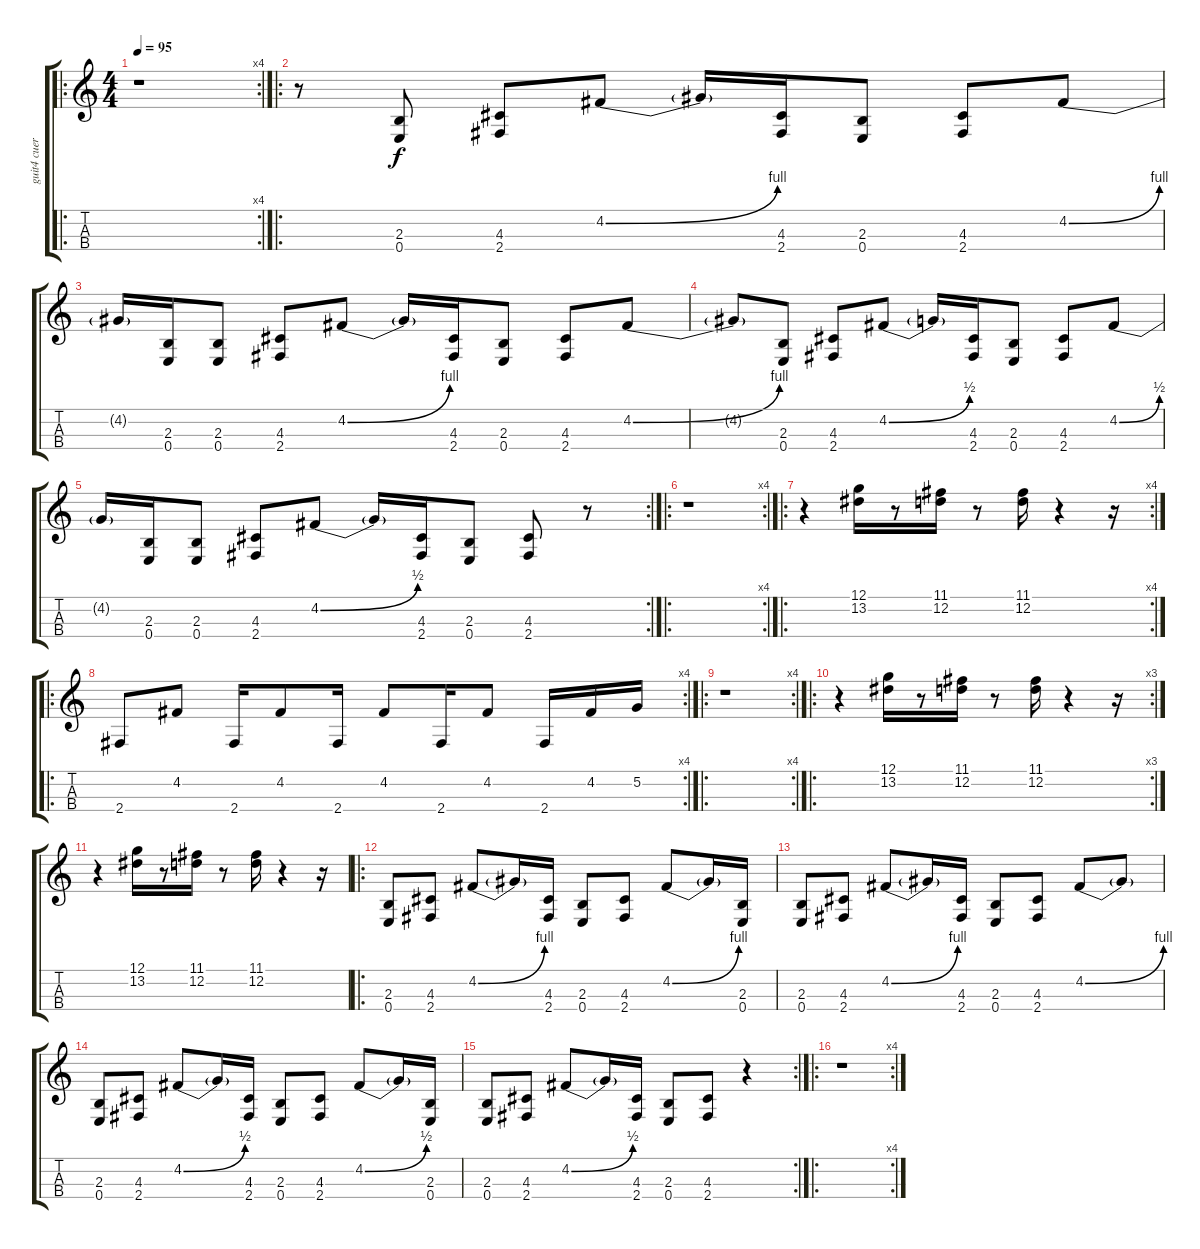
\track ("guit4 cuerdas c/dist" "guit4 cuer") {instrument distortionguitar}
\staff {score tabs}
\tuning (G3 D3 A2 E2) {hide}
\ro
\rc 4
\ts (4 4)
\tempo 95
\clef g2
\ks c
r.1{dy f instrument distortionguitar} |
\ro
r.8 (2.3 0.4).8 (4.3 2.4).8 4.2{be (bend 0 0 60 4)}.8 4.2{t}.16 (4.3 2.4).16 (2.3 0.4).8 (4.3 2.4).8 4.2{be (bend 0 0 60 4)}.8 |
4.2{t}.16 (2.3 0.4).16 (2.3 0.4).8 (4.3 2.4).8 4.2{be (bend 0 0 60 4)}.8 4.2{t}.16 (4.3 2.4).16 (2.3 0.4).8 (4.3 2.4).8 4.2{be (bend 0 0 60 4)}.8 |
4.2{t}.8 (2.3 0.4).8 (4.3 2.4).8 4.2{be (bend 0 0 60 2)}.8 4.2{t}.16 (4.3 2.4).16 (2.3 0.4).8 (4.3 2.4).8 4.2{be (bend 0 0 60 2)}.8 |
\rc 2
4.2{t}.16 (2.3 0.4).16 (2.3 0.4).8 (4.3 2.4).8 4.2{be (bend 0 0 60 2)}.8 4.2{t}.16 (4.3 2.4).16 (2.3 0.4).8 (4.3 2.4).8 r.8 |
\ro
\rc 4
r.1 |
\ro
\rc 4
r.4 (12.1 13.2).16 r.8 (11.1 12.2).16 r.8 (11.1 12.2).16 r.4 r.16 |
\ro
\rc 4
2.4.8 4.2.8 2.4.16 4.2.8 2.4.16 4.2.8 2.4.16 4.2.8 2.4.16 4.2.16 5.2.16 |
\ro
\rc 4
r.1 |
\ro
\rc 3
r.4 (12.1 13.2).16 r.8 (11.1 12.2).16 r.8 (11.1 12.2).16 r.4 r.16 |
r.4 (12.1 13.2).16 r.8 (11.1 12.2).16 r.8 (11.1 12.2).16 r.4 r.16 |
\ro
(2.3 0.4).8 (4.3 2.4).8 4.2{be (bend 0 0 60 4)}.8 4.2{t}.16 (4.3 2.4).16 (2.3 0.4).8 (4.3 2.4).8 4.2{be (bend 0 0 60 4)}.8 4.2{t}.16 (2.3 0.4).16 |
(2.3 0.4).8 (4.3 2.4).8 4.2{be (bend 0 0 60 4)}.8 4.2{t}.16 (4.3 2.4).16 (2.3 0.4).8 (4.3 2.4).8 4.2{be (bend 0 0 60 4)}.8 4.2{t}.8 |
(2.3 0.4).8 (4.3 2.4).8 4.2{be (bend 0 0 60 2)}.8 4.2{t}.16 (4.3 2.4).16 (2.3 0.4).8 (4.3 2.4).8 4.2{be (bend 0 0 60 2)}.8 4.2{t}.16 (2.3 0.4).16 |
\rc 2
(2.3 0.4).8 (4.3 2.4).8 4.2{be (bend 0 0 60 2)}.8 4.2{t}.16 (4.3 2.4).16 (2.3 0.4).8 (4.3 2.4).8 r.4 |
\ro
\rc 4
r.1
